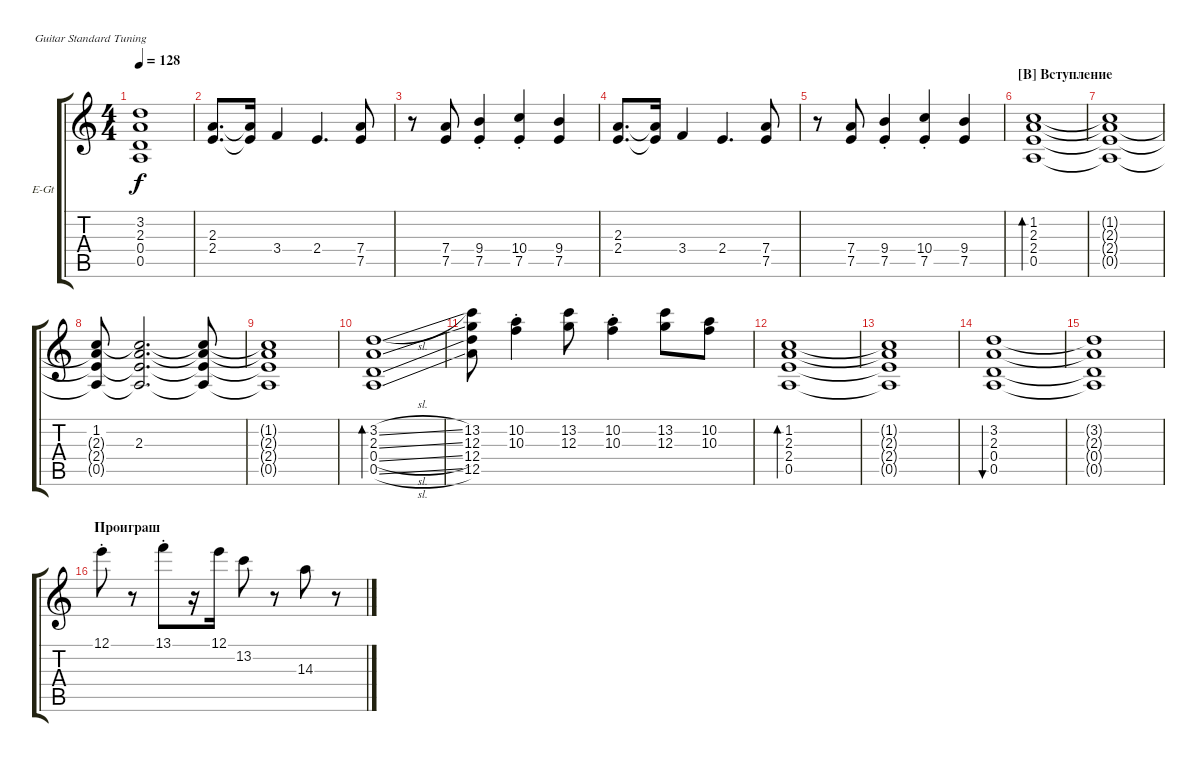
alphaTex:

\defaultSystemsLayout 4
\bracketExtendMode groupsimilarinstruments
\firstSystemTrackNameOrientation horizontal
\otherSystemsTrackNameOrientation horizontal
\track ("Г. Каспарян" "E-Gt") {instrument overdrivenguitar}
\staff {score tabs}
\tuning (E4 B3 G3 D3 A2 E2)
\ts (4 4)
\tempo 128
\clef g2
\ks c
(0.5{t} 0.4{t} 2.3{t} 3.2{t}).1{dy f} |
(2.4 2.3).8{d} (2.4{t} 2.3{t}).16 3.4.4 2.4.4{d} (7.4 7.5).8 |
r.8 (7.4 7.5).8 (7.5{st} 9.4{st}).4 (10.4{st} 7.5{st}).4 (9.4 7.5).4 |
(2.4 2.3).8{d} (2.4{t} 2.3{t}).16 3.4.4 2.4.4{d} (7.4 7.5).8 |
r.8 (7.4 7.5).8 (7.5{st} 9.4{st}).4 (10.4{st} 7.5{st}).4 (9.4 7.5).4 |
\section ("B" "Вступление")
(0.5 2.4 2.3 1.2).1{bd 76} |
(0.5{t} 2.4{t} 2.3{t} 1.2{t}).1 |
(0.5{t} 2.4{t} 1.2 2.3{t}).8 (2.3 0.5{t} 2.4{t} 1.2{t}).2{d} (2.3{t} 0.5{t} 2.4{t} 1.2{t}).8 |
(1.2{t} 2.3{t} 2.4{t} 0.5{t}).1 |
(0.5{sl} 0.4{sl} 2.3{sl} 3.2{sl}).1{bd 85} |
(13.2 12.3 12.4 12.5).8 (10.2{st} 10.3{st}).4 (13.2 12.3).8 (10.2{st} 10.3{st}).4 (13.2 12.3).8 (10.2 10.3).8 |
(0.5 2.4 2.3 1.2).1{bd 76} |
(0.5{t} 2.4{t} 2.3{t} 1.2{t}).1 |
(0.5 0.4 2.3 3.2).1{bu 163} |
(0.5{t} 0.4{t} 2.3{t} 3.2{t}).1 |
\section ("" "Проиграш")
12.1{st}.8 r.8 13.1{st}.8 r.16 12.1.16 13.2.8 r.8 14.3.8 r.8
